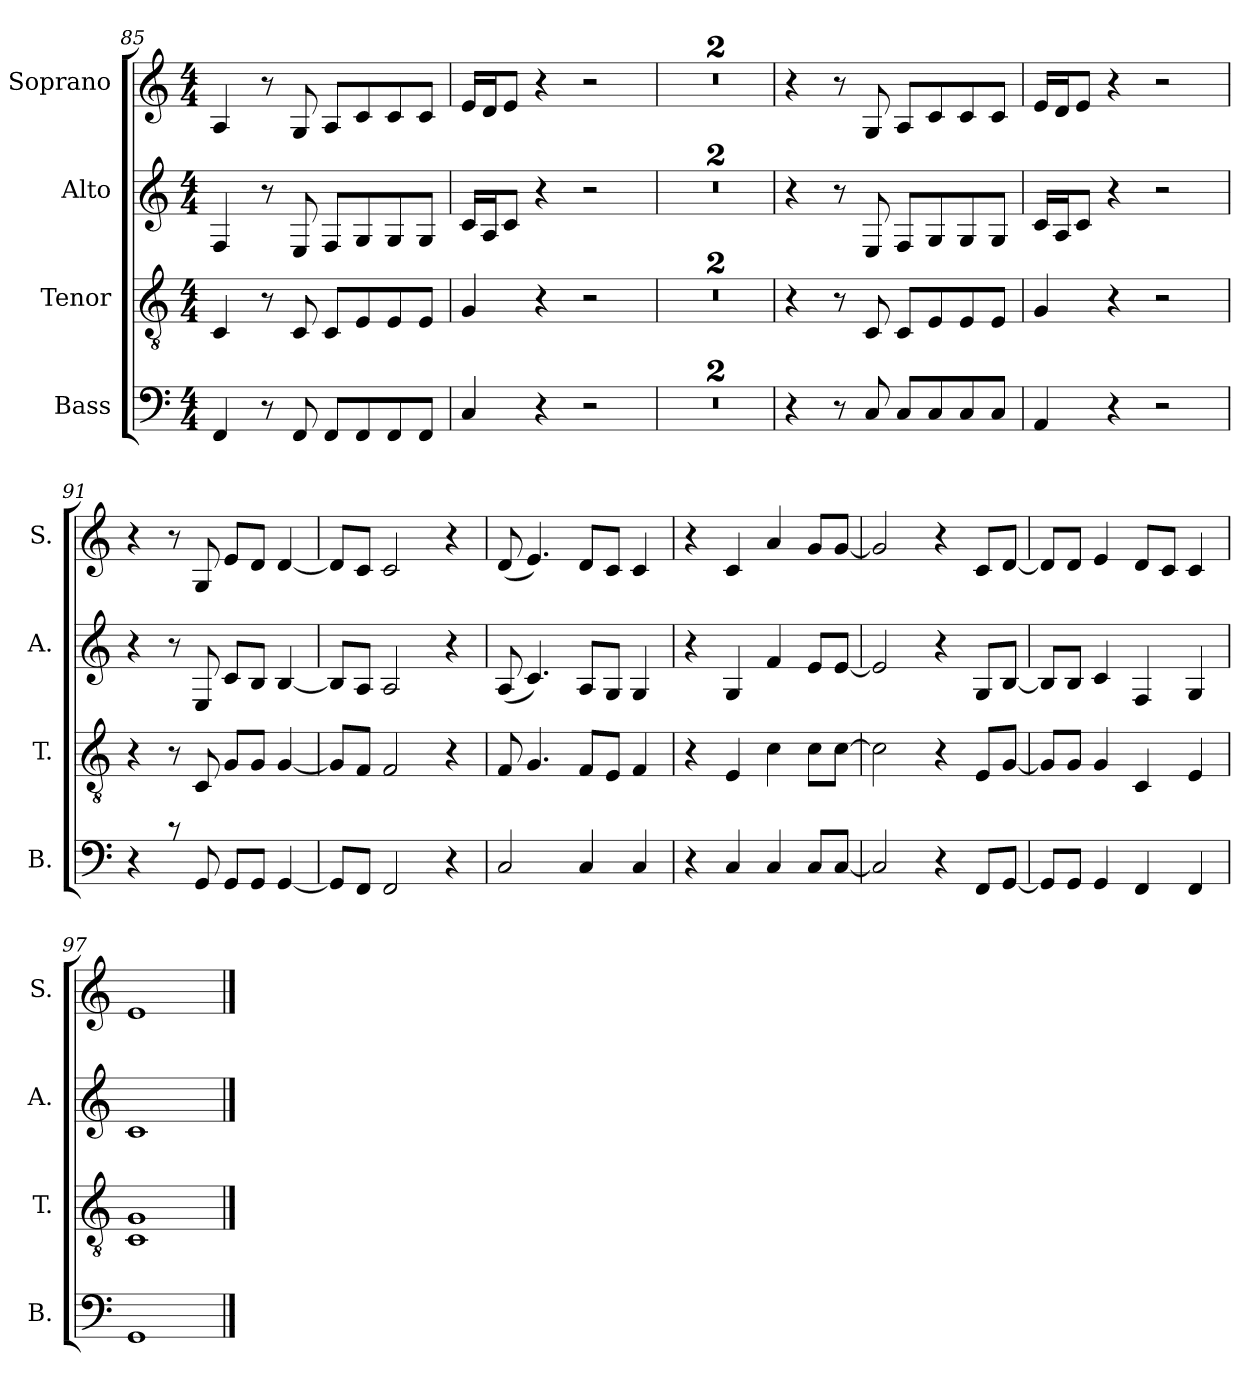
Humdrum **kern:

**kern	**kern	**kern	**kern
*part4	*part3	*part2	*part1
*staff4	*staff3	*staff2	*staff1
*I"Bass	*I"Tenor	*I"Alto	*I"Soprano
*I'B.	*I'T.	*I'A.	*I'S.
*clefF4	*clefGv2	*clefG2	*clefG2
*k[]	*k[]	*k[]	*k[]
*M4/4	*M4/4	*M4/4	*M4/4
=85	=85	=85	=85
4FF/	4C/	4F/	4A/
8r	8r	8r	8r
8FF/	8C/	8E/	8G/
8FF/L	8C/L	8F/L	8A/L
8FF/	8E/	8G/	8c/
8FF/	8E/	8G/	8c/
8FF/J	8E/J	8G/J	8c/J
=86	=86	=86	=86
4C/	4G/	16c/LL	16e/LL
.	.	16A/J	16d/J
.	.	8c/J	8e/J
4r	4r	4r	4r
2r	2r	2r	2r
=87	=87	=87	=87
1r	1r	1r	1r
=88	=88	=88	=88
1r	1r	1r	1r
!!LO:PB:g=z
=89	=89	=89	=89
4r	4r	4r	4r
8r	8r	8r	8r
8C/	8C/	8E/	8G/
8C/L	8C/L	8F/L	8A/L
8C/	8E/	8G/	8c/
8C/	8E/	8G/	8c/
8C/J	8E/J	8G/J	8c/J
=90	=90	=90	=90
4AA/	4G/	16c/LL	16e/LL
.	.	16A/J	16d/J
.	.	8c/J	8e/J
4r	4r	4r	4r
2r	2r	2r	2r
=91	=91	=91	=91
4r	4r	4r	4r
8rc	8r	8r	8r
8GG/	8C/	8E/	8G/
8GG/L	8G/L	8c/L	8e/L
8GG/J	8G/J	8B/J	8d/J
[4GG/	[4G/	[4B/	[4d/
=92	=92	=92	=92
8GG/L]	8G/L]	8B/L]	8d/L]
8FF/J	8F/J	8A/J	8c/J
2FF/	2F/	2A/	2c/
4r	4r	4r	4r
=93	=93	=93	=93
2C/	8F/	(<8A/	(<8d/
.	4.G/	4.c/)	4.e/)
4C/	8F/L	8A/L	8d/L
.	8E/J	8G/J	8c/J
4C/	4F/	4G/	4c/
!!LO:LB:g=z
=94	=94	=94	=94
4r	4r	4r	4r
4C/	4E/	4G/	4c/
4C/	4c\	4f/	4a/
8C/L	8c\L	8e/L	8g/L
[8C/J	[8c\J	[8e/J	[8g/J
=95	=95	=95	=95
2C/]	2c\]	2e/]	2g/]
4r	4r	4r	4r
8FF/L	8E/L	8G/L	8c/L
[8GG/J	[8G/J	[8B/J	[8d/J
=96	=96	=96	=96
8GG/L]	8G/L]	8B/L]	8d/L]
8GG/J	8G/J	8B/J	8d/J
4GG/	4G/	4c/	4e/
4FF/	4C/	4F/	8d/L
.	.	.	8c/J
4FF/	4E/	4G/	4c/
=97	=97	=97	=97
1GG	1C 1G	1c	1e
==	==	==	==
*-	*-	*-	*-
